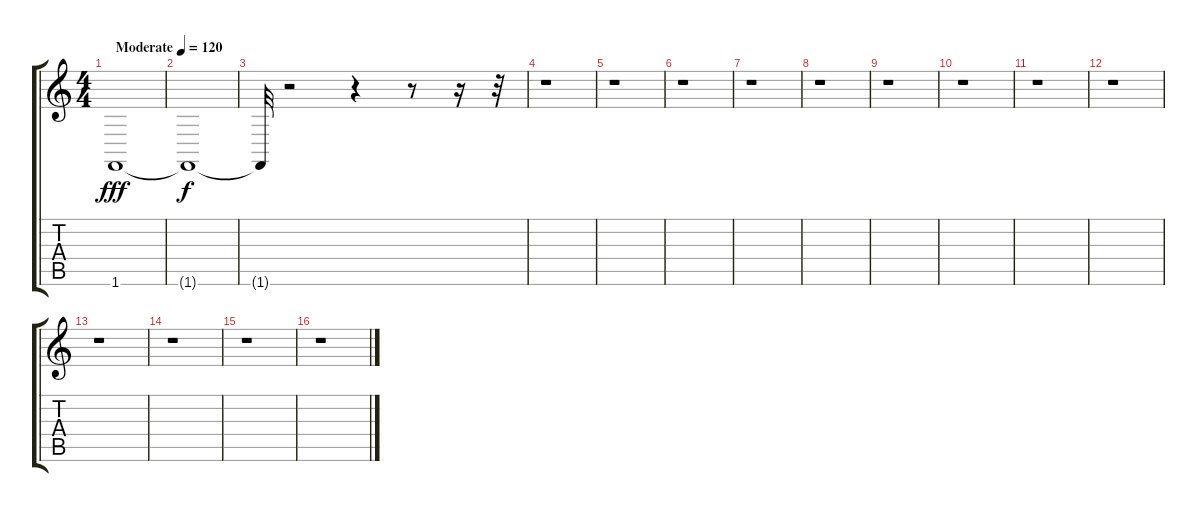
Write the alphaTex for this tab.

\track "" {instrument tubularbells}
\staff {score tabs}
\tuning (E4 B3 G3 D3 A2 E2) {hide}
\ts (4 4)
\tempo (120 "Moderate")
\tempo 154
\tempo (120 "Moderate")
\clef g2
\ks c
1.6.1{dy fff instrument tubularbells} |
1.6{t}.1{dy f} |
1.6{t}.32 r.2 r.4 r.8 r.16 r.32 |
r.1 |
r.1 |
r.1 |
r.1 |
r.1 |
r.1 |
r.1 |
r.1 |
r.1 |
r.1 |
r.1 |
r.1 |
r.1
